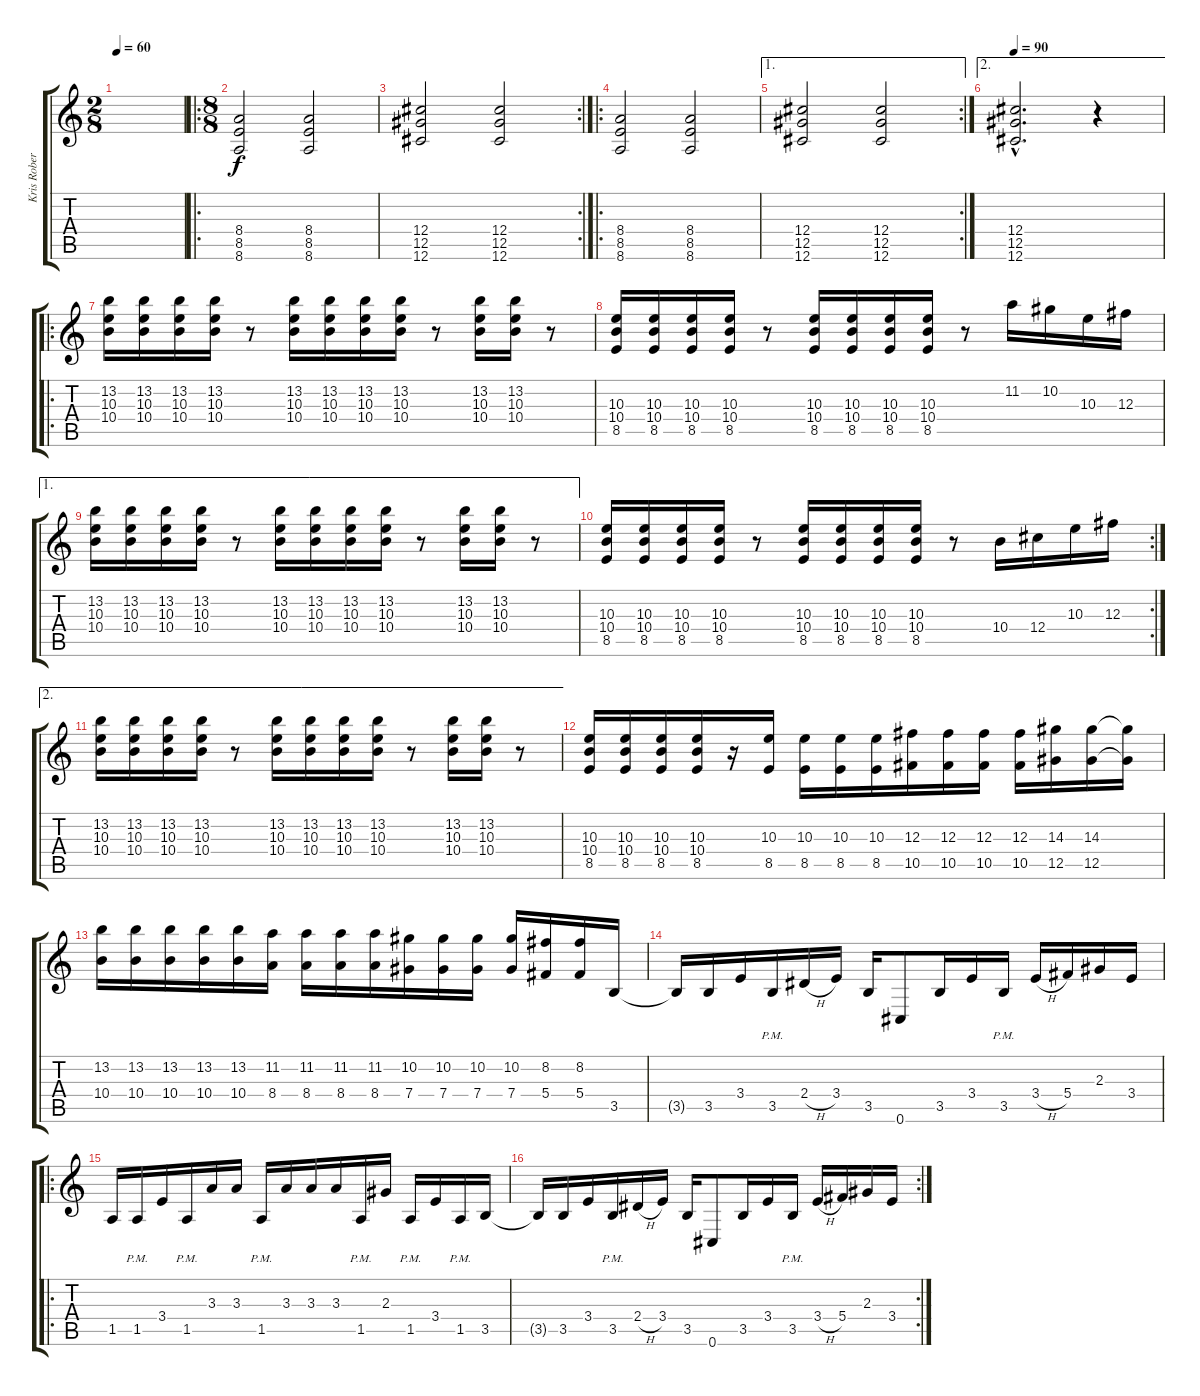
\track ("Kris Roberts" "Kris Rober") {instrument overdrivenguitar}
\staff {score tabs}
\tuning (Eb4 Bb3 Gb3 Db3 Ab2 Db2) {hide}
\ts (2 8)
\tempo 60
\clef g2
\ks c
|
\ro
\ts (8 8)
(8.4 8.5 8.6).2 (8.4 8.5 8.6).2 |
\rc 2
(12.4 12.5 12.6).2 (12.4 12.5 12.6).2 |
\ro
(8.4 8.5 8.6).2 (8.4 8.5 8.6).2 |
\ae 1
\rc 2
(12.4 12.5 12.6).2 (12.4 12.5 12.6).2 |
\ae 2
\tempo 90
(12.4{hac} 12.5{hac} 12.6{hac}).2{d} r.4 |
\ro
(13.2 10.3 10.4).16 (13.2 10.3 10.4).16 (13.2 10.3 10.4).16 (13.2 10.3 10.4).16 r.8 (13.2 10.3 10.4).16 (13.2 10.3 10.4).16 (13.2 10.3 10.4).16 (13.2 10.3 10.4).16 r.8 (13.2 10.3 10.4).16 (13.2 10.3 10.4).16 r.8 |
(10.3 10.4 8.5).16 (10.3 10.4 8.5).16 (10.3 10.4 8.5).16 (10.3 10.4 8.5).16 r.8 (10.3 10.4 8.5).16 (10.3 10.4 8.5).16 (10.3 10.4 8.5).16 (10.3 10.4 8.5).16 r.8 11.2.16 10.2.16 10.3.16 12.3.16 |
\ae 1
(13.2 10.3 10.4).16 (13.2 10.3 10.4).16 (13.2 10.3 10.4).16 (13.2 10.3 10.4).16 r.8 (13.2 10.3 10.4).16 (13.2 10.3 10.4).16 (13.2 10.3 10.4).16 (13.2 10.3 10.4).16 r.8 (13.2 10.3 10.4).16 (13.2 10.3 10.4).16 r.8 |
\rc 2
(10.3 10.4 8.5).16 (10.3 10.4 8.5).16 (10.3 10.4 8.5).16 (10.3 10.4 8.5).16 r.8 (10.3 10.4 8.5).16 (10.3 10.4 8.5).16 (10.3 10.4 8.5).16 (10.3 10.4 8.5).16 r.8 10.4.16 12.4.16 10.3.16 12.3.16 |
\ae 2
(13.2 10.3 10.4).16 (13.2 10.3 10.4).16 (13.2 10.3 10.4).16 (13.2 10.3 10.4).16 r.8 (13.2 10.3 10.4).16 (13.2 10.3 10.4).16 (13.2 10.3 10.4).16 (13.2 10.3 10.4).16 r.8 (13.2 10.3 10.4).16 (13.2 10.3 10.4).16 r.8 |
(10.3 10.4 8.5).16 (10.3 10.4 8.5).16 (10.3 10.4 8.5).16 (10.3 10.4 8.5).16 r.16 (10.3 8.5).16 (10.3 8.5).16 (10.3 8.5).16 (10.3 8.5).16 (12.3 10.5).16 (12.3 10.5).16 (12.3 10.5).16 (12.3 10.5).16 (14.3 12.5).16 (14.3 12.5).16 (14.3{t} 12.5{t}).16 |
(13.2 10.4).16 (13.2 10.4).16 (13.2 10.4).16 (13.2 10.4).16 (13.2 10.4).16 (11.2 8.4).16 (11.2 8.4).16 (11.2 8.4).16 (11.2 8.4).16 (10.2 7.4).16 (10.2 7.4).16 (10.2 7.4).16 (10.2 7.4).16 (8.2 5.4).16 (8.2 5.4).16 3.5.16 |
3.5{t}.16 3.5.16 3.4.16 3.5{pm}.16 2.4{h}.16 3.4.16 3.5.16 0.6.8 3.5.16 3.4.16 3.5{pm}.16 3.4{h}.16 5.4.16 2.3.16 3.4.16 |
\ro
1.5.16 1.5{pm}.16 3.4.16 1.5{pm}.16 3.3.16 3.3.16 1.5{pm}.16 3.3.16 3.3.16 3.3.16 1.5{pm}.16 2.3.16 1.5{pm}.16 3.4.16 1.5{pm}.16 3.5.16 |
\rc 2
3.5{t}.16 3.5.16 3.4.16 3.5{pm}.16 2.4{h}.16 3.4.16 3.5.16 0.6.8 3.5.16 3.4.16 3.5{pm}.16 3.4{h}.16 5.4.16 2.3.16 3.4.16
